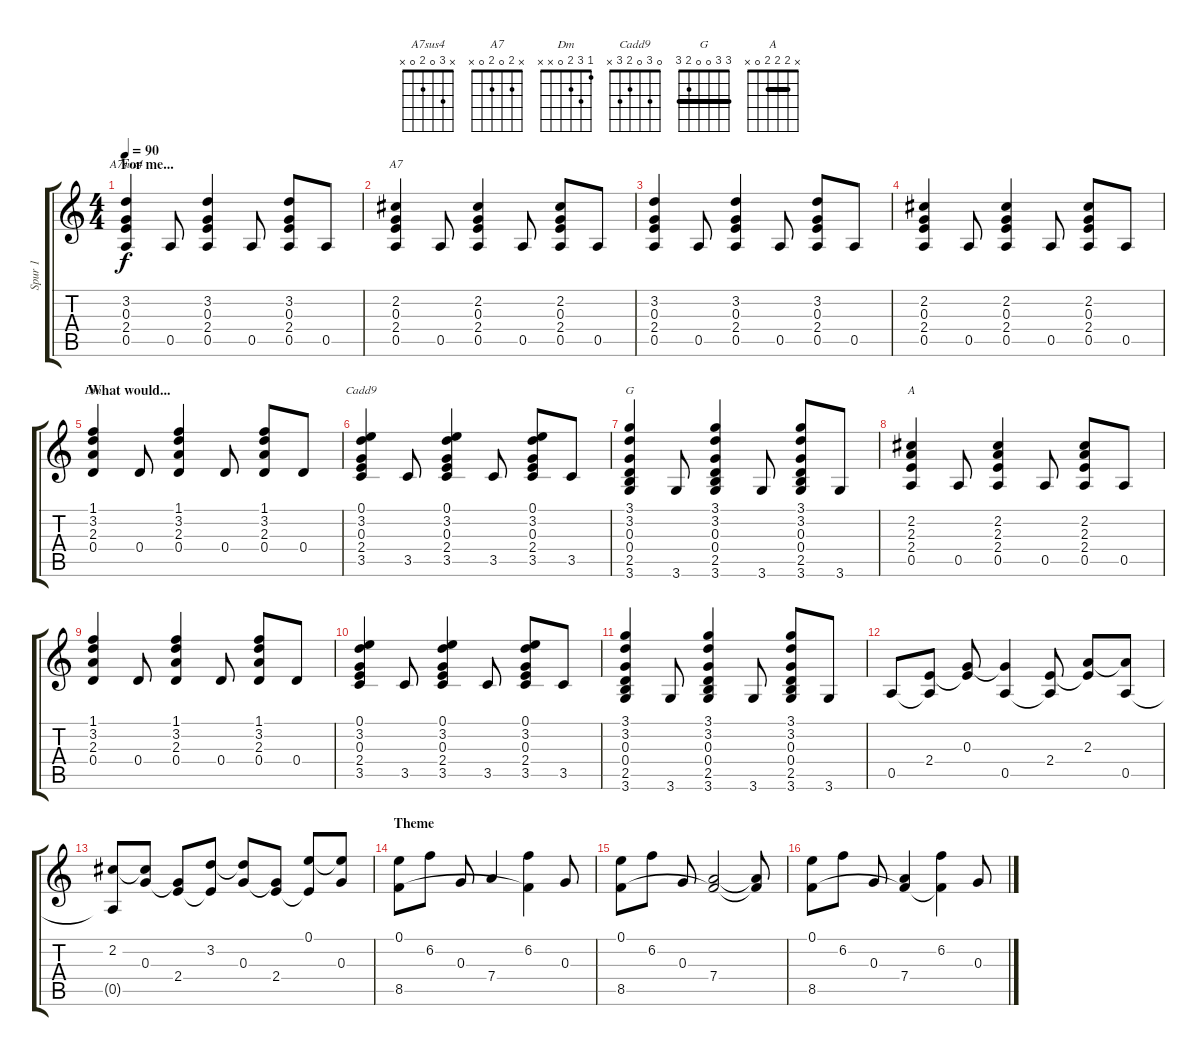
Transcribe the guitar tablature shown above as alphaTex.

\track ("Spur 1" "Spur 1") {instrument acousticguitarsteel}
\staff {score tabs}
\tuning (E4 B3 G3 D3 A2 E2) {hide}
\chord ("A7sus4" x 3 0 2 0 x)
\chord ("A7" x 2 0 2 0 x)
\chord ("Dm" 1 3 2 0 x x)
\chord ("Cadd9" 0 3 0 2 3 x)
\chord ("G" 3 3 0 0 2 3) {barre 3}
\chord ("A" x 2 2 2 0 x) {barre 2}
\ts (4 4)
\section ("" "For me...")
\tempo 90
\clef g2
\ks c
(3.2 0.3 2.4 0.5).4{ch "A7sus4" dy f} 0.5.8 (3.2 0.3 2.4 0.5).4 0.5.8 (3.2 0.3 2.4 0.5).8 0.5.8 |
(2.2 0.3 2.4 0.5).4{ch "A7"} 0.5.8 (2.2 0.3 2.4 0.5).4 0.5.8 (2.2 0.3 2.4 0.5).8 0.5.8 |
(3.2 0.3 2.4 0.5).4 0.5.8 (3.2 0.3 2.4 0.5).4 0.5.8 (3.2 0.3 2.4 0.5).8 0.5.8 |
(2.2 0.3 2.4 0.5).4 0.5.8 (2.2 0.3 2.4 0.5).4 0.5.8 (2.2 0.3 2.4 0.5).8 0.5.8 |
\section ("" "What would...")
(1.1 3.2 2.3 0.4).4{ch "Dm"} 0.4.8 (1.1 3.2 2.3 0.4).4 0.4.8 (1.1 3.2 2.3 0.4).8 0.4.8 |
(0.1 3.2 0.3 2.4 3.5).4{ch "Cadd9"} 3.5.8 (0.1 3.2 0.3 2.4 3.5).4 3.5.8 (0.1 3.2 0.3 2.4 3.5).8 3.5.8 |
(3.1 3.2 0.3 0.4 2.5 3.6).4{ch "G"} 3.6.8 (3.1 3.2 0.3 0.4 2.5 3.6).4 3.6.8 (3.1 3.2 0.3 0.4 2.5 3.6).8 3.6.8 |
(2.2 2.3 2.4 0.5).4{ch "A"} 0.5.8 (2.2 2.3 2.4 0.5).4 0.5.8 (2.2 2.3 2.4 0.5).8 0.5.8 |
(1.1 3.2 2.3 0.4).4 0.4.8 (1.1 3.2 2.3 0.4).4 0.4.8 (1.1 3.2 2.3 0.4).8 0.4.8 |
(0.1 3.2 0.3 2.4 3.5).4 3.5.8 (0.1 3.2 0.3 2.4 3.5).4 3.5.8 (0.1 3.2 0.3 2.4 3.5).8 3.5.8 |
(3.1 3.2 0.3 0.4 2.5 3.6).4 3.6.8 (3.1 3.2 0.3 0.4 2.5 3.6).4 3.6.8 (3.1 3.2 0.3 0.4 2.5 3.6).8 3.6.8 |
0.5.8 (2.4 0.5{t}).8 (0.3 2.4{t}).8 (0.3{t} 0.5).4 (2.4 0.5{t}).8 (2.3 2.4{t}).8 (2.3{t} 0.5).8 |
(2.2 0.5{t}).8 (2.2{t} 0.3).8 (0.3{t} 2.4).8 (3.2 2.4{t}).8 (3.2{t} 0.3).8 (0.3{t} 2.4).8 (0.1 2.4{t}).8 (0.1{t} 0.3).8 |
\section ("" "Theme")
(0.1 8.5).8 6.2.8 0.3.8 7.4.4 (6.2 8.5{t}).4 0.3.8 |
(0.1 8.5).8 6.2.8 0.3.8 (7.4 8.5{t}).2 (7.4{t} 8.5{t}).8 |
(0.1 8.5).8 6.2.8 0.3.8 (7.4 8.5{t}).4 (6.2 8.5{t}).4 0.3.8
